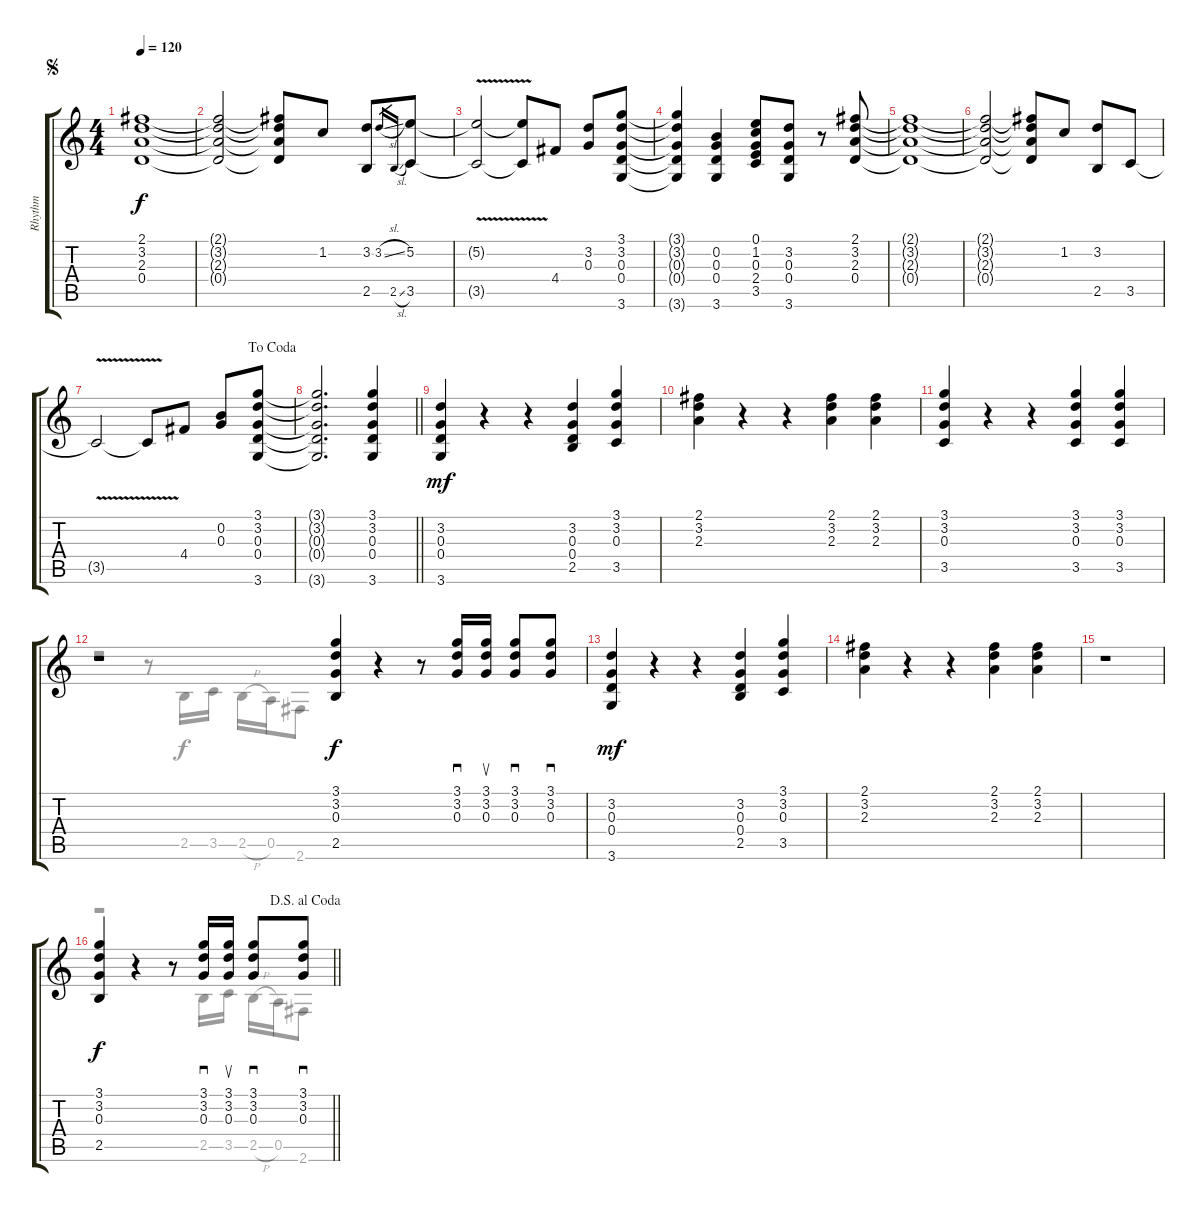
\track ("Rhythm" "Rhythm") {instrument overdrivenguitar}
\staff {score tabs}
\tuning (E4 B3 G3 D3 A2 E2) {hide}
\voice
\ts (4 4)
\jump segno
\tempo 120
\clef g2
\ks c
(2.1 3.2 2.3 0.4).1{dy f} |
(2.1{t} 3.2{t} 2.3{t} 0.4{t}).2 (2.1{t} 3.2{t} 2.3{t} 0.4{t}).8 1.2.8 (3.2 2.5).8 3.2{sl}.16{gr} 2.5{sl}.16{gr} (5.2 3.5).8 |
(5.2{v t} 3.5{v t}).2 (5.2{t} 3.5{t}).8 4.4.8 (3.2 0.3).8 (3.1 3.2 0.3 0.4 3.6).8 |
(3.1{t} 3.2{t} 0.3{t} 0.4{t} 3.6{t}).4 (0.2 0.3 0.4 3.6).4 (0.1 1.2 0.3 2.4 3.5).8 (3.2 0.3 0.4 3.6).8 r.8 (2.1 3.2 2.3 0.4).8 |
(2.1{t} 3.2{t} 2.3{t} 0.4{t}).1 |
(2.1{t} 3.2{t} 2.3{t} 0.4{t}).2 (2.1{t} 3.2{t} 2.3{t} 0.4{t}).8 1.2.8 (3.2 2.5).8 3.5.8 |
\jump dacoda
3.5{v t}.2 3.5{t}.8 4.4.8 (0.2 0.3).8 (3.1 3.2 0.3 0.4 3.6).8 |
\barLineRight lightlight
(3.1{t} 3.2{t} 0.3{t} 0.4{t} 3.6{t}).2{d} (3.1 3.2 0.3 0.4 3.6).4 |
(3.2 0.3 0.4 3.6).4{dy mf} r.4 r.4 (3.2 0.3 0.4 2.5).4 (3.1 3.2 0.3 3.5).4 |
(2.1 3.2 2.3).4 r.4 r.4 (2.1 3.2 2.3).4 (2.1 3.2 2.3).4 |
(3.1 3.2 0.3 3.5).4 r.4 r.4 (3.1 3.2 0.3 3.5).4 (3.1 3.2 0.3 3.5).4 |
r.1 (3.1 3.2 0.3 2.5).4{dy f} r.4 r.8 (3.1 3.2 0.3).16{sd} (3.1 3.2 0.3).16{su} (3.1 3.2 0.3).8{sd} (3.1 3.2 0.3).8{sd} |
(3.2 0.3 0.4 3.6).4{dy mf} r.4 r.4 (3.2 0.3 0.4 2.5).4 (3.1 3.2 0.3 3.5).4 |
(2.1 3.2 2.3).4 r.4 r.4 (2.1 3.2 2.3).4 (2.1 3.2 2.3).4 |
r.1 |
\jump dalsegnoalcoda
\barLineRight lightlight
(3.1 3.2 0.3 2.5).4{dy f} r.4 r.8 (3.1 3.2 0.3).16{sd} (3.1 3.2 0.3).16{su} (3.1 3.2 0.3).8{sd} (3.1 3.2 0.3).8{sd}
\voice
\clef g2
\ottava regular
\simile none
\ks c
|
|
|
|
|
|
|
\barLineRight lightlight
|
|
|
|
r.2 r.8 2.5.16 3.5.16 2.5{h}.16 0.5.16 2.6.8 |
|
|
|
\barLineRight lightlight
r.2 r.8 2.5.16 3.5.16 2.5{h}.16 0.5.16 2.6.8
